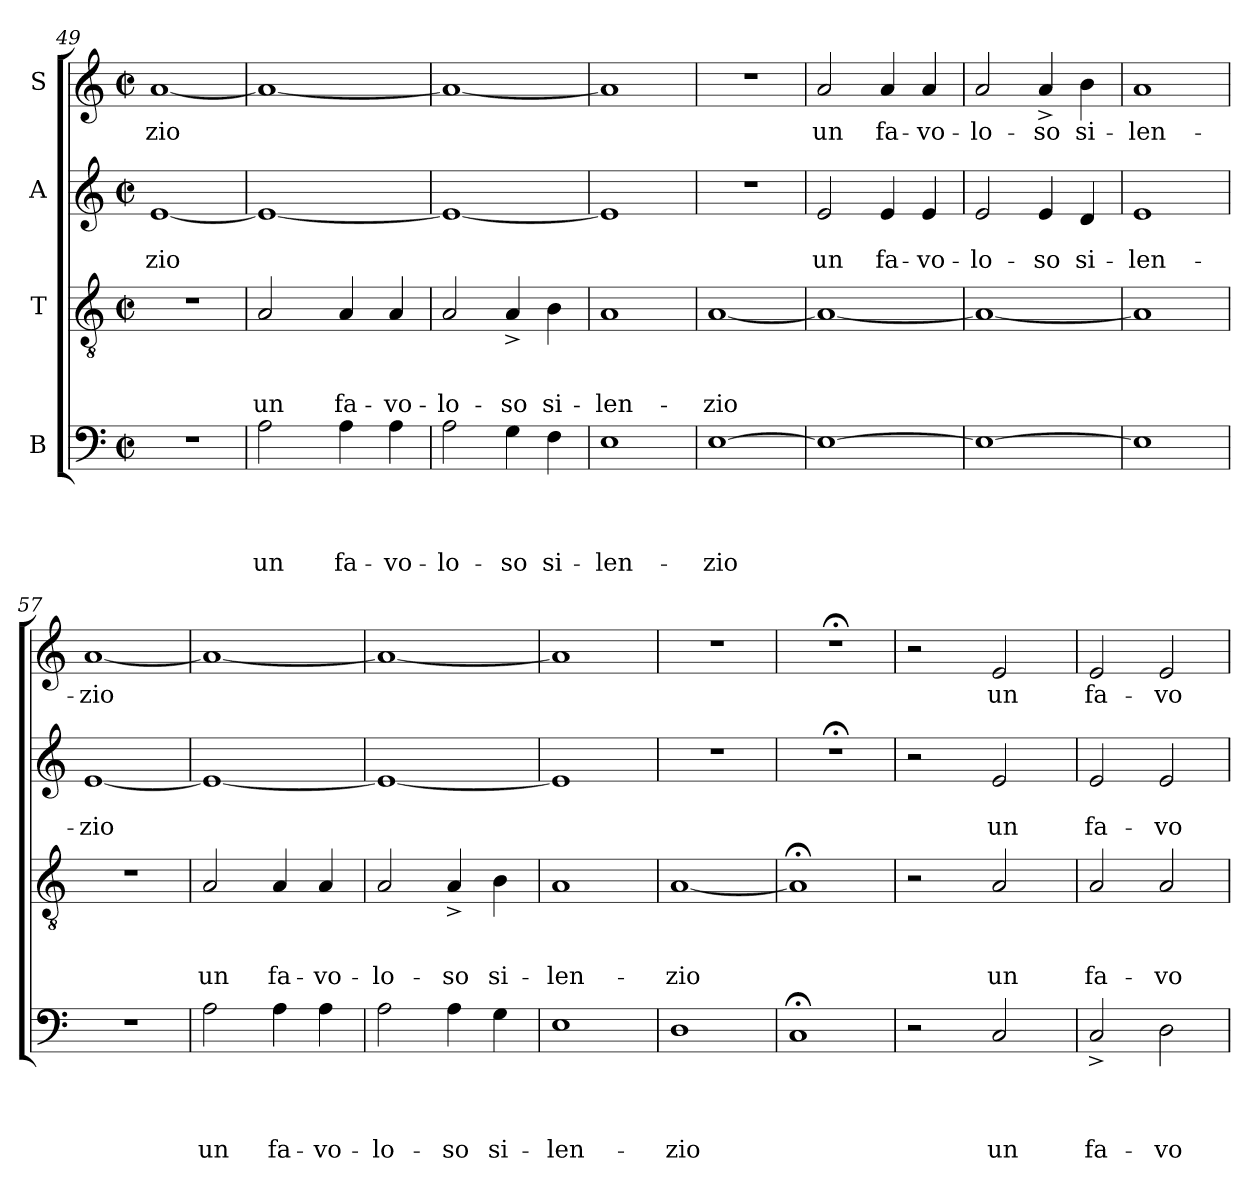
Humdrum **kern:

**kern	**text	**text	**text	**text	**kern	**text	**text	**text	**kern	**text	**text	**kern	**text
*part4	*part4	*part4	*part4	*part4	*part3	*part3	*part3	*part3	*part2	*part2	*part2	*part1	*part1
*staff4	*staff4	*staff4	*staff4	*staff4	*staff3	*staff3	*staff3	*staff3	*staff2	*staff2	*staff2	*staff1	*staff1
*I"B	*	*	*	*	*I"T	*	*	*	*I"A	*	*	*I"S	*
!!LO:PB:g=z
*clefF4	*	*	*	*	*clefGv2	*	*	*	*clefG2	*	*	*clefG2	*
*k[]	*	*	*	*	*k[]	*	*	*	*k[]	*	*	*k[]	*
*C:	*	*	*	*	*C:	*	*	*	*C:	*	*	*C:	*
*M2/2	*	*	*	*	*M2/2	*	*	*	*M2/2	*	*	*M2/2	*
*met(c|)	*	*	*	*	*met(c|)	*	*	*	*met(c|)	*	*	*met(c|)	*
=49	=49	=49	=49	=49	=49	=49	=49	=49	=49	=49	=49	=49	=49
!	!	!	!	!	!	!	!	!	!	!	!LO:LY:b	!	!LO:LY:b
1r	.	.	.	.	1r	.	.	.	[<1e	.	-zio	[<1a	-zio
=50	=50	=50	=50	=50	=50	=50	=50	=50	=50	=50	=50	=50	=50
!	!	!	!	!LO:LY:b	!	!	!	!LO:LY:b	!	!	!	!	!
*^	*	*	*	*	*^	*	*	*	*	*	*	*	*
2A\	32ryy	.	.	.	un	2A/	16ryy	.	.	un	1e_	.	.	1a_	.
.	2ryy	.	.	.	.	.	.	.	.	.	.	.	.	.	.
.	.	.	.	.	.	.	2...ryy	.	.	.	.	.	.	.	.
!	!	!	!	!	!LO:LY:b	!	!	!	!	!LO:LY:b	!	!	!	!	!
4A\	.	.	.	.	fa-	4A/	.	.	.	fa-	.	.	.	.	.
.	4...ryy	.	.	.	.	.	.	.	.	.	.	.	.	.	.
!	!	!	!	!	!LO:LY:b	!	!	!	!	!LO:LY:b	!	!	!	!	!
4A\	.	.	.	.	-vo-	4A/	.	.	.	-vo-	.	.	.	.	.
=51	=51	=51	=51	=51	=51	=51	=51	=51	=51	=51	=51	=51	=51	=51	=51
!	!	!	!	!	!LO:LY:b	!	!	!	!	!LO:LY:b	!	!	!	!	!
*v	*v	*	*	*	*	*	*	*	*	*	*	*	*	*	*
*	*	*	*	*	*v	*v	*	*	*	*	*	*	*	*
2A\	.	.	.	-lo-	2A/	.	.	-lo-	1e_	.	.	1a_	.
!	!	!	!	!LO:LY:b	!	!	!	!LO:LY:b	!	!	!	!	!
4G\	.	.	.	-so	4A^</	.	.	-so	.	.	.	.	.
!	!	!	!	!LO:LY:b	!	!	!	!LO:LY:b	!	!	!	!	!
4F\	.	.	.	si-	4B\	.	.	si-	.	.	.	.	.
=52	=52	=52	=52	=52	=52	=52	=52	=52	=52	=52	=52	=52	=52
!	!	!	!	!LO:LY:b	!	!	!	!LO:LY:b	!	!	!	!	!
1E	.	.	.	-len-	1A	.	.	-len-	1e]	.	.	1a]	.
=53	=53	=53	=53	=53	=53	=53	=53	=53	=53	=53	=53	=53	=53
!	!	!	!	!LO:LY:b	!	!	!	!LO:LY:b	!	!	!	!	!
[>1E	.	.	.	-zio	[<1A	.	.	-zio	1r	.	.	1r	.
=54	=54	=54	=54	=54	=54	=54	=54	=54	=54	=54	=54	=54	=54
!	!	!	!	!	!	!	!	!	!	!	!LO:LY:b	!	!LO:LY:b
1E_	.	.	.	.	1A_	.	.	.	2e/	.	un	2a/	un
!	!	!	!	!	!	!	!	!	!	!	!LO:LY:b	!	!LO:LY:b
.	.	.	.	.	.	.	.	.	4e/	.	fa-	4a/	fa-
!	!	!	!	!	!	!	!	!	!	!	!LO:LY:b	!	!LO:LY:b
.	.	.	.	.	.	.	.	.	4e/	.	-vo-	4a/	-vo-
=55	=55	=55	=55	=55	=55	=55	=55	=55	=55	=55	=55	=55	=55
!	!	!	!	!	!	!	!	!	!	!	!LO:LY:b	!	!LO:LY:b
1E_	.	.	.	.	1A_	.	.	.	2e/	.	-lo-	2a/	-lo-
!	!	!	!	!	!	!	!	!	!	!	!LO:LY:b	!	!LO:LY:b
.	.	.	.	.	.	.	.	.	4e/	.	-so	4a^</	-so
!	!	!	!	!	!	!	!	!	!	!	!LO:LY:b	!	!LO:LY:b
.	.	.	.	.	.	.	.	.	4d/	.	si-	4b\	si-
=56	=56	=56	=56	=56	=56	=56	=56	=56	=56	=56	=56	=56	=56
!	!	!	!	!	!	!	!	!	!	!	!LO:LY:b	!	!LO:LY:b
1E]	.	.	.	.	1A]	.	.	.	1e	.	-len-	1a	-len-
=57	=57	=57	=57	=57	=57	=57	=57	=57	=57	=57	=57	=57	=57
!	!	!	!	!	!	!	!	!	!	!	!LO:LY:b	!	!LO:LY:b
1r	.	.	.	.	1r	.	.	.	[<1e	.	-zio	[<1a	-zio
=58	=58	=58	=58	=58	=58	=58	=58	=58	=58	=58	=58	=58	=58
!	!	!	!	!LO:LY:b	!	!	!	!LO:LY:b	!	!	!	!	!
2A\	.	.	.	un	2A/	.	.	un	1e_	.	.	1a_	.
!	!	!	!	!LO:LY:b	!	!	!	!LO:LY:b	!	!	!	!	!
4A\	.	.	.	fa-	4A/	.	.	fa-	.	.	.	.	.
!	!	!	!	!LO:LY:b	!	!	!	!LO:LY:b	!	!	!	!	!
4A\	.	.	.	-vo-	4A/	.	.	-vo-	.	.	.	.	.
=59	=59	=59	=59	=59	=59	=59	=59	=59	=59	=59	=59	=59	=59
!	!	!	!	!LO:LY:b	!	!	!	!LO:LY:b	!	!	!	!	!
2A\	.	.	.	-lo-	2A/	.	.	-lo-	1e_	.	.	1a_	.
!	!	!	!	!LO:LY:b	!	!	!	!LO:LY:b	!	!	!	!	!
4A\	.	.	.	-so	4A^</	.	.	-so	.	.	.	.	.
!	!	!	!	!LO:LY:b	!	!	!	!LO:LY:b	!	!	!	!	!
4G\	.	.	.	si-	4B\	.	.	si-	.	.	.	.	.
=60	=60	=60	=60	=60	=60	=60	=60	=60	=60	=60	=60	=60	=60
!	!	!	!	!LO:LY:b	!	!	!	!LO:LY:b	!	!	!	!	!
1E	.	.	.	-len-	1A	.	.	-len-	1e]	.	.	1a]	.
!!LO:LB:g=z
=61	=61	=61	=61	=61	=61	=61	=61	=61	=61	=61	=61	=61	=61
!	!	!	!	!LO:LY:b	!	!	!	!LO:LY:b	!	!	!	!	!
1D	.	.	.	-zio	[<1A	.	.	-zio	1r	.	.	1r	.
=62	=62	=62	=62	=62	=62	=62	=62	=62	=62	=62	=62	=62	=62
1C;	.	.	.	.	1A;]	.	.	.	1r;<	.	.	1r;<	.
=63	=63	=63	=63	=63	=63	=63	=63	=63	=63	=63	=63	=63	=63
*^	*	*	*	*	*^	*	*	*	*^	*	*	*^	*
2r	4..ryy	.	.	.	.	2r	4..ryy	.	.	.	2r	4..ryy	.	.	2r	4..ryy	.
.	2ryy	.	.	.	.	.	2ryy	.	.	.	.	2ryy	.	.	.	2ryy	.
!	!	!	!	!	!LO:LY:b	!	!	!	!	!LO:LY:b	!	!	!	!LO:LY:b	!	!	!LO:LY:b
2C/	.	.	.	.	un	2A/	.	.	.	un	2e/	.	.	un	2e/	.	un
.	16ryy	.	.	.	.	.	16ryy	.	.	.	.	16ryy	.	.	.	16ryy	.
=64	=64	=64	=64	=64	=64	=64	=64	=64	=64	=64	=64	=64	=64	=64	=64	=64	=64
!	!	!	!	!	!LO:LY:b	!	!	!	!	!LO:LY:b	!	!	!	!LO:LY:b	!	!	!LO:LY:b
*v	*v	*	*	*	*	*	*	*	*	*	*v	*v	*	*	*v	*v	*
*	*	*	*	*	*v	*v	*	*	*	*	*	*	*	*
2C^</	.	.	.	fa-	2A/	.	.	fa-	2e/	.	fa-	2e/	fa-
!	!	!	!	!LO:LY:b	!	!	!	!LO:LY:b	!	!	!LO:LY:b	!	!LO:LY:b
2D\	.	.	.	-vo-	2A/	.	.	-vo-	2e/	.	-vo-	2e/	-vo-
=	=	=	=	=	=	=	=	=	=	=	=	=	=
*-	*-	*-	*-	*-	*-	*-	*-	*-	*-	*-	*-	*-	*-
